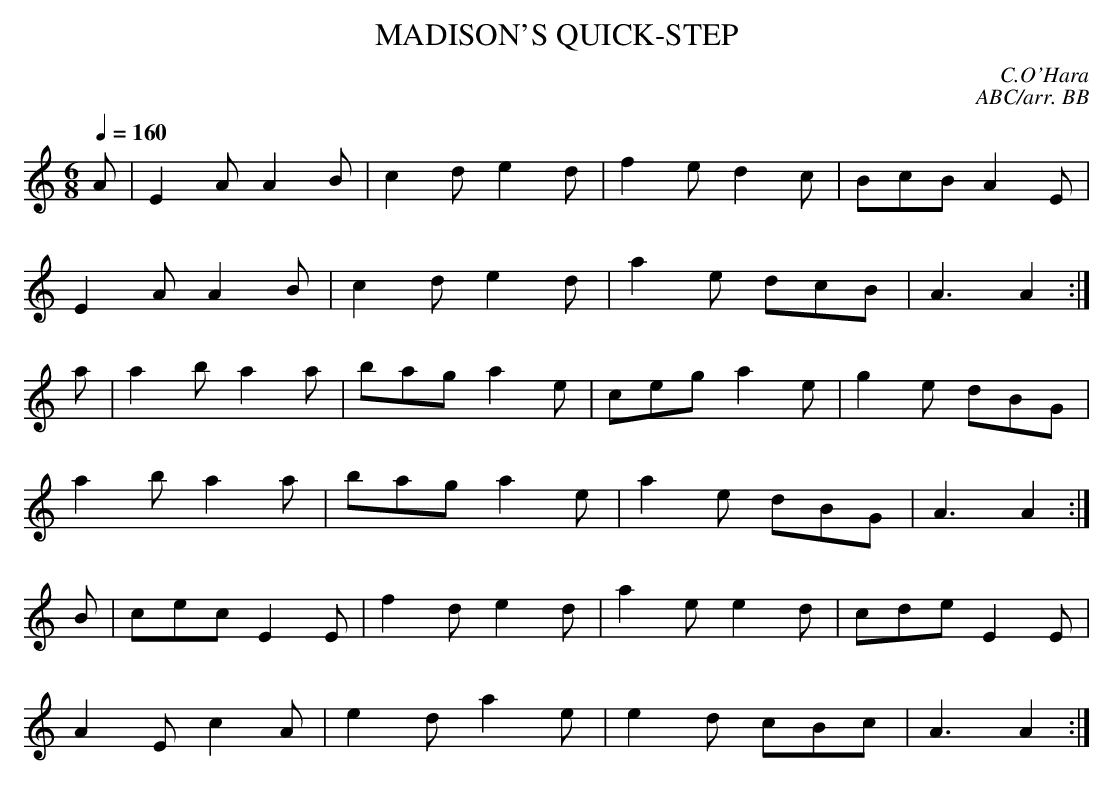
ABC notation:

X:1
T:MADISON'S QUICK-STEP
C:C.O'Hara
C:ABC/arr. BB
L:1/8
M:6/8
Q:1/4=160
K:Am % source key = Bm
A|E2A A2B|c2d e2d|f2e d2c|BcB A2E|
E2A A2B|c2d e2d|a2e dcB|A3 A2 :|
a|a2b a2a|bag a2e|ceg a2e|g2e dBG|
a2b a2a|bag a2e|a2e dBG|A3 A2 :|
B|cec E2E|f2d e2d|a2e e2d|cde E2E|
A2E c2A|e2d a2e|e2d cBc|A3 A2 :|
